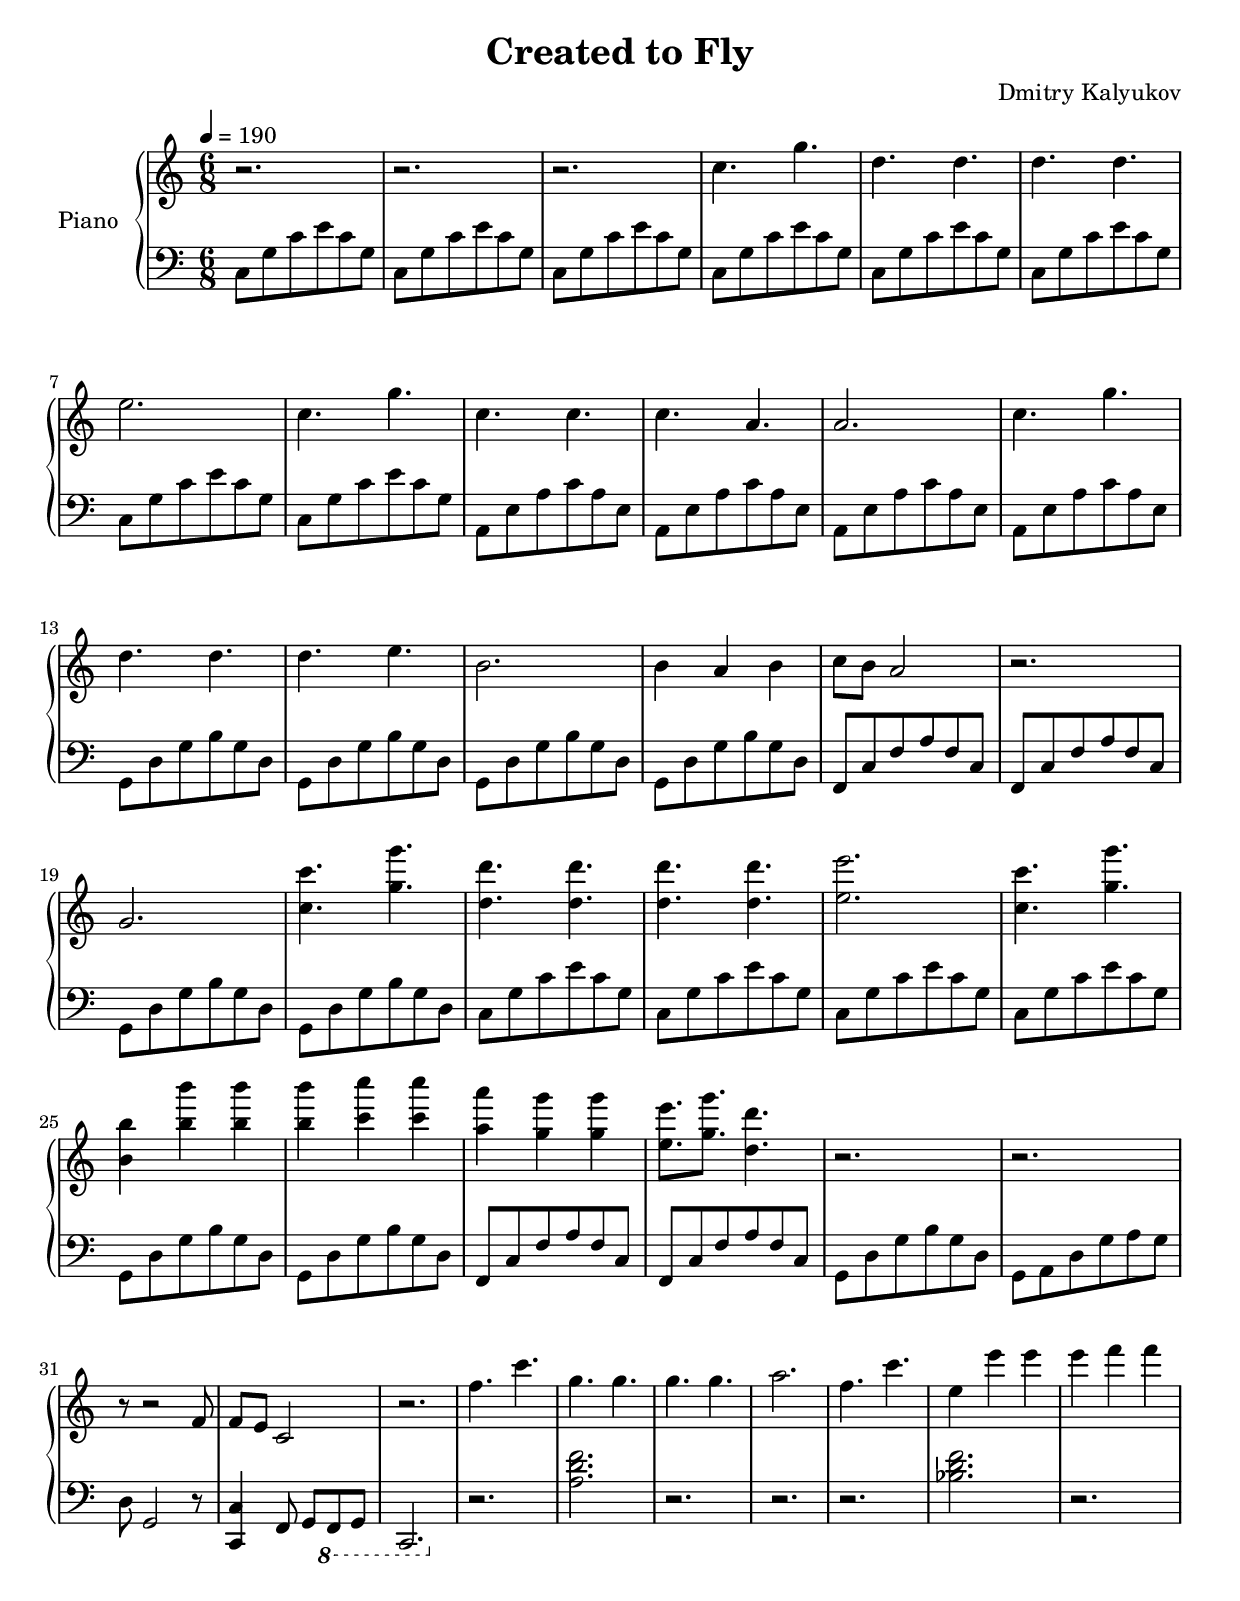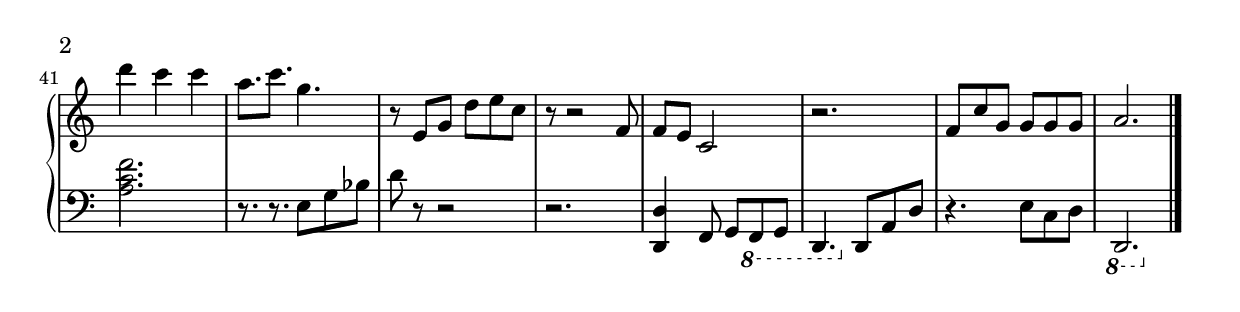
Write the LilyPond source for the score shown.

\version "2.20.0"

\header {
  title = "Created to Fly"
  composer = "Dmitry Kalyukov"
  instruments = "piano"
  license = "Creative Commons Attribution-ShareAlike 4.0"
  date = "Aug 21, 2020"
  url = "https://www.instagram.com/p/CEJvKdVHBvu/"
}

\paper {
  top-margin = 1.5\cm
  bottom-margin = 2\cm
}

pianoUpper = \relative c'' {
  r2.
  r2.
  r2.
  c4. g'

  d4. d
  d4. d
  e2.
  c4. g'

  c,4. c
  c4. a
  a2.
  c4. g'

  d4. d
  d4. e
  b2.
  b4 a b

  c8 b a2
  r2.
  g2.
  <c c'>4. <g' g'>

  <d d'>4. <d d'>
  <d d'>4. <d d'>
  <e e'>2.
  <c c'>4. <g' g'>

  <b, b'>4 <b' b'> <b b'>
  <b b'> <c c'> <c c'>
  <a a'> <g g'> <g g'>
  <e e'>8. <g g'> <d d'>4.

  r2.
  r2.

  r8 r2 f,8
  f e c2
  r2.

  f'4. c'
  g4. g
  g4. g
  a2.

  f4. c'
  e,4 e' e
  e f f
  d c c
  a8. c8. g4.

  r8 e, g d' e c
  r8 r2 f,8
  f8 e c2

  r2.

  f8 c'
  g8 g
  g8 g
  a2.
}

pianoLower = \relative c {
  c8[ g' c e c g]
  c,8[ g' c e c g]
  c,8[ g' c e c g]
  c,8[ g' c e c g]

  c,8[ g' c e c g]
  c,8[ g' c e c g]
  c,8[ g' c e c g]
  c,8[ g' c e c g]

  a,8[ e' a c a e]
  a,8[ e' a c a e]
  a,8[ e' a c a e]
  a,8[ e' a c a e]

  g,8[ d' g b g d]
  g,8[ d' g b g d]
  g,8[ d' g b g d]
  g,8[ d' g b g d]

  f,8[ c' f a f c]
  f,8[ c' f a f c]
  g8[ d' g b g d]
  g,8[ d' g b g d]

  c8[ g' c e c g]
  c,8[ g' c e c g]
  c,8[ g' c e c g]
  c,8[ g' c e c g]

  g,8[ d' g b g d]
  g,8[ d' g b g d]
  f,8[ c' f a f c]
  f,8[ c' f a f c]

  g8[ d' g b g d]
  g,8[ a d g a g]

  d8 g,2 r8
  <c, c'>4
  f8 g \ottava -1 f, g
  c,2. \ottava 0

  r2.
  <a''' d f>2.
  r2.
  r2.

  r2.
  <bes d f>2.
  r2.
  <a c f>2.
  r8. r8. e8 g bes8
  d r8 r2

  r2.

  <d,, d'>4 f8 g
  \ottava -1 f,8 g
  d4. \ottava 0 d'8 a' d
  r4. e8 c d
  \ottava -1 d,,2. \ottava 0
}


upper = \relative c'' {
  \clef treble
  \time 6/8
  \tempo 4 = 190
  \pianoUpper
  \bar "|."
}

lower = \relative c {
  \clef bass
  \pianoLower
}

\score {
  \new PianoStaff <<
    \set PianoStaff.instrumentName = "Piano"
    \new Staff = "upper" \upper
    \new Staff = "lower" \lower
  >>
  \layout { }
  \midi { }
}
